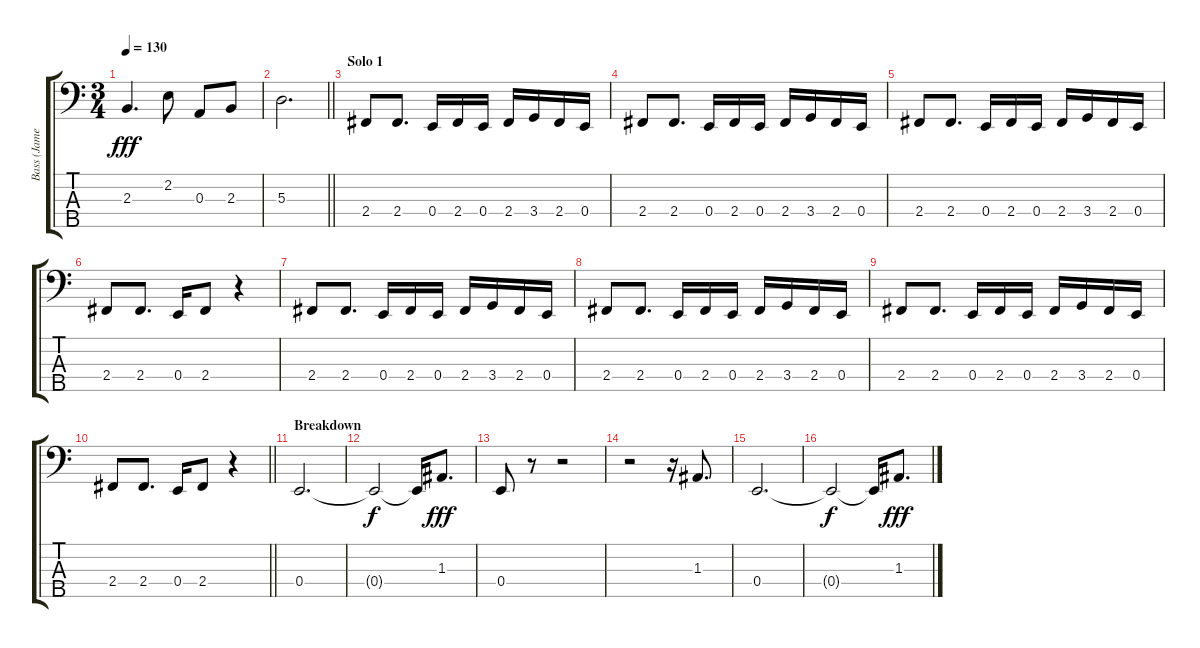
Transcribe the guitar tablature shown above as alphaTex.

\track ("Bass (James)" "Bass (Jame") {instrument electricbassfinger}
\staff {score tabs}
\tuning (G2 D2 A1 E1 B0) {hide}
\ts (3 4)
\tempo 130
\clef f4
\ks c
2.3.4{d dy fff} 2.2.8 0.3.8 2.3.8 |
\barLineRight lightlight
5.3.2{d} |
\section ("" "Solo 1")
2.4.8 2.4.8{d} 0.4.16 2.4.16 0.4.16 2.4.16 3.4.16 2.4.16 0.4.16 |
2.4.8 2.4.8{d} 0.4.16 2.4.16 0.4.16 2.4.16 3.4.16 2.4.16 0.4.16 |
2.4.8 2.4.8{d} 0.4.16 2.4.16 0.4.16 2.4.16 3.4.16 2.4.16 0.4.16 |
2.4.8 2.4.8{d} 0.4.16 2.4.8 r.4 |
2.4.8 2.4.8{d} 0.4.16 2.4.16 0.4.16 2.4.16 3.4.16 2.4.16 0.4.16 |
2.4.8 2.4.8{d} 0.4.16 2.4.16 0.4.16 2.4.16 3.4.16 2.4.16 0.4.16 |
2.4.8 2.4.8{d} 0.4.16 2.4.16 0.4.16 2.4.16 3.4.16 2.4.16 0.4.16 |
\barLineRight lightlight
2.4.8 2.4.8{d} 0.4.16 2.4.8 r.4 |
\section ("" "Breakdown")
0.4.2{d} |
0.4{t}.2{dy f} 0.4{t}.16 1.3.8{d dy fff} |
0.4.8 r.8 r.2 |
r.2 r.16 1.3.8{d} |
0.4.2{d} |
0.4{t}.2{dy f} 0.4{t}.16 1.3.8{d dy fff}
